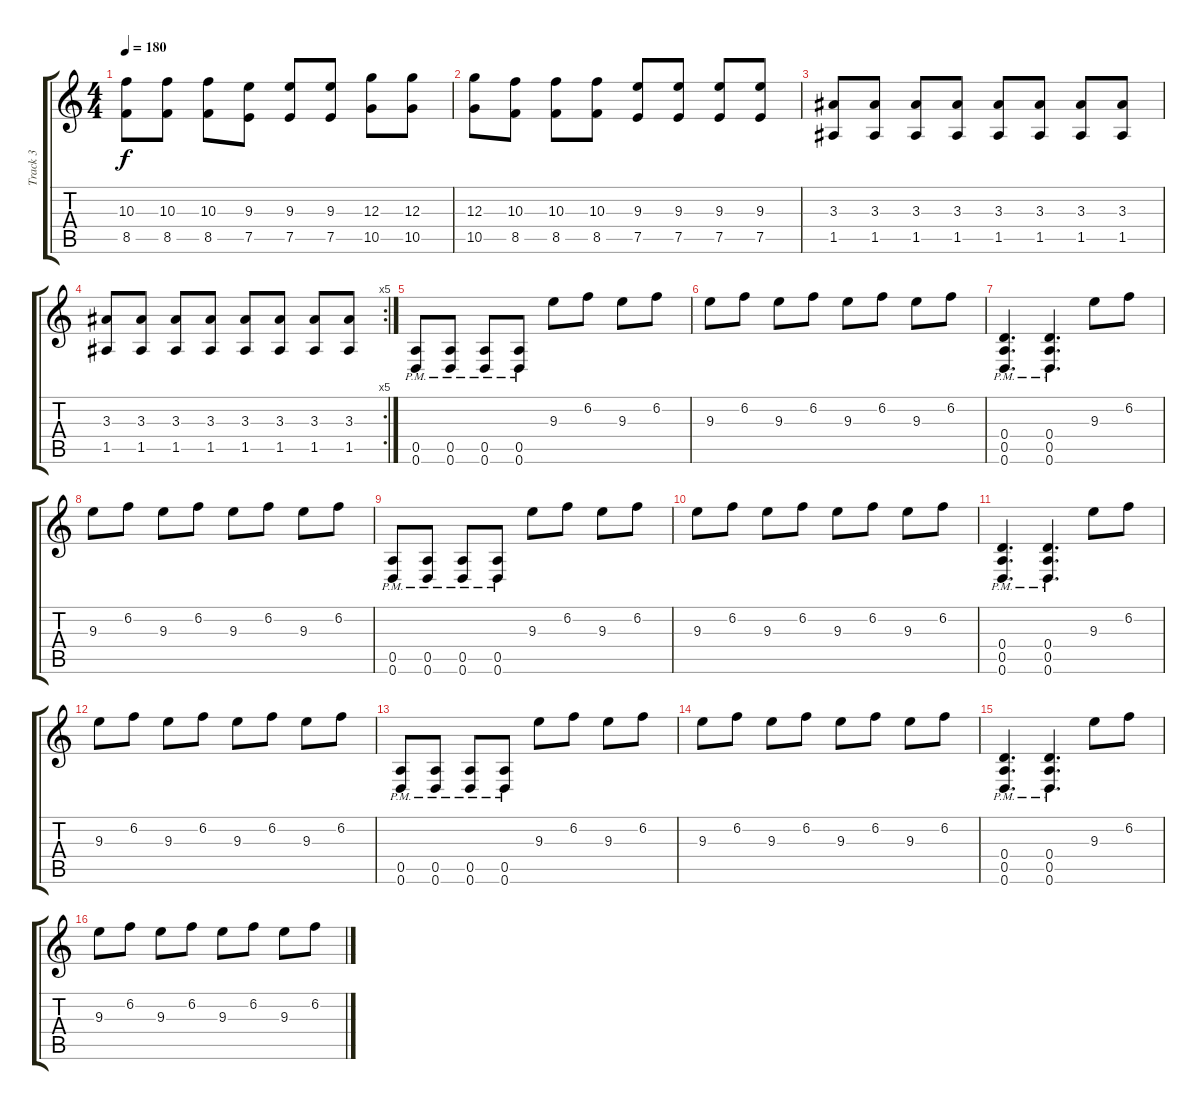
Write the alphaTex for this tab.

\track ("Track 3" "Track 3") {instrument distortionguitar}
\staff {score tabs}
\tuning (E4 B3 G3 D3 A2 D2) {hide}
\ts (4 4)
\tempo 180
\clef g2
\ks c
(10.3 8.5).8{dy f} (10.3 8.5).8 (10.3 8.5).8 (9.3 7.5).8 (9.3 7.5).8 (9.3 7.5).8 (12.3 10.5).8 (12.3 10.5).8 |
(12.3 10.5).8 (10.3 8.5).8 (10.3 8.5).8 (10.3 8.5).8 (9.3 7.5).8 (9.3 7.5).8 (9.3 7.5).8 (9.3 7.5).8 |
(3.3 1.5).8 (3.3 1.5).8 (3.3 1.5).8 (3.3 1.5).8 (3.3 1.5).8 (3.3 1.5).8 (3.3 1.5).8 (3.3 1.5).8 |
\rc 5
(3.3 1.5).8 (3.3 1.5).8 (3.3 1.5).8 (3.3 1.5).8 (3.3 1.5).8 (3.3 1.5).8 (3.3 1.5).8 (3.3 1.5).8 |
(0.5{pm} 0.6).8 (0.5{pm} 0.6).8 (0.5{pm} 0.6).8 (0.5{pm} 0.6).8 9.3.8 6.2.8 9.3.8 6.2.8 |
9.3.8 6.2.8 9.3.8 6.2.8 9.3.8 6.2.8 9.3.8 6.2.8 |
(0.4 0.5 0.6{pm}).4{d} (0.4 0.5 0.6{pm}).4{d} 9.3.8 6.2.8 |
9.3.8 6.2.8 9.3.8 6.2.8 9.3.8 6.2.8 9.3.8 6.2.8 |
(0.5{pm} 0.6).8 (0.5{pm} 0.6).8 (0.5{pm} 0.6).8 (0.5{pm} 0.6).8 9.3.8 6.2.8 9.3.8 6.2.8 |
9.3.8 6.2.8 9.3.8 6.2.8 9.3.8 6.2.8 9.3.8 6.2.8 |
(0.4 0.5 0.6{pm}).4{d} (0.4 0.5 0.6{pm}).4{d} 9.3.8 6.2.8 |
9.3.8 6.2.8 9.3.8 6.2.8 9.3.8 6.2.8 9.3.8 6.2.8 |
(0.5{pm} 0.6).8 (0.5{pm} 0.6).8 (0.5{pm} 0.6).8 (0.5{pm} 0.6).8 9.3.8 6.2.8 9.3.8 6.2.8 |
9.3.8 6.2.8 9.3.8 6.2.8 9.3.8 6.2.8 9.3.8 6.2.8 |
(0.4 0.5 0.6{pm}).4{d} (0.4 0.5 0.6{pm}).4{d} 9.3.8 6.2.8 |
9.3.8 6.2.8 9.3.8 6.2.8 9.3.8 6.2.8 9.3.8 6.2.8
